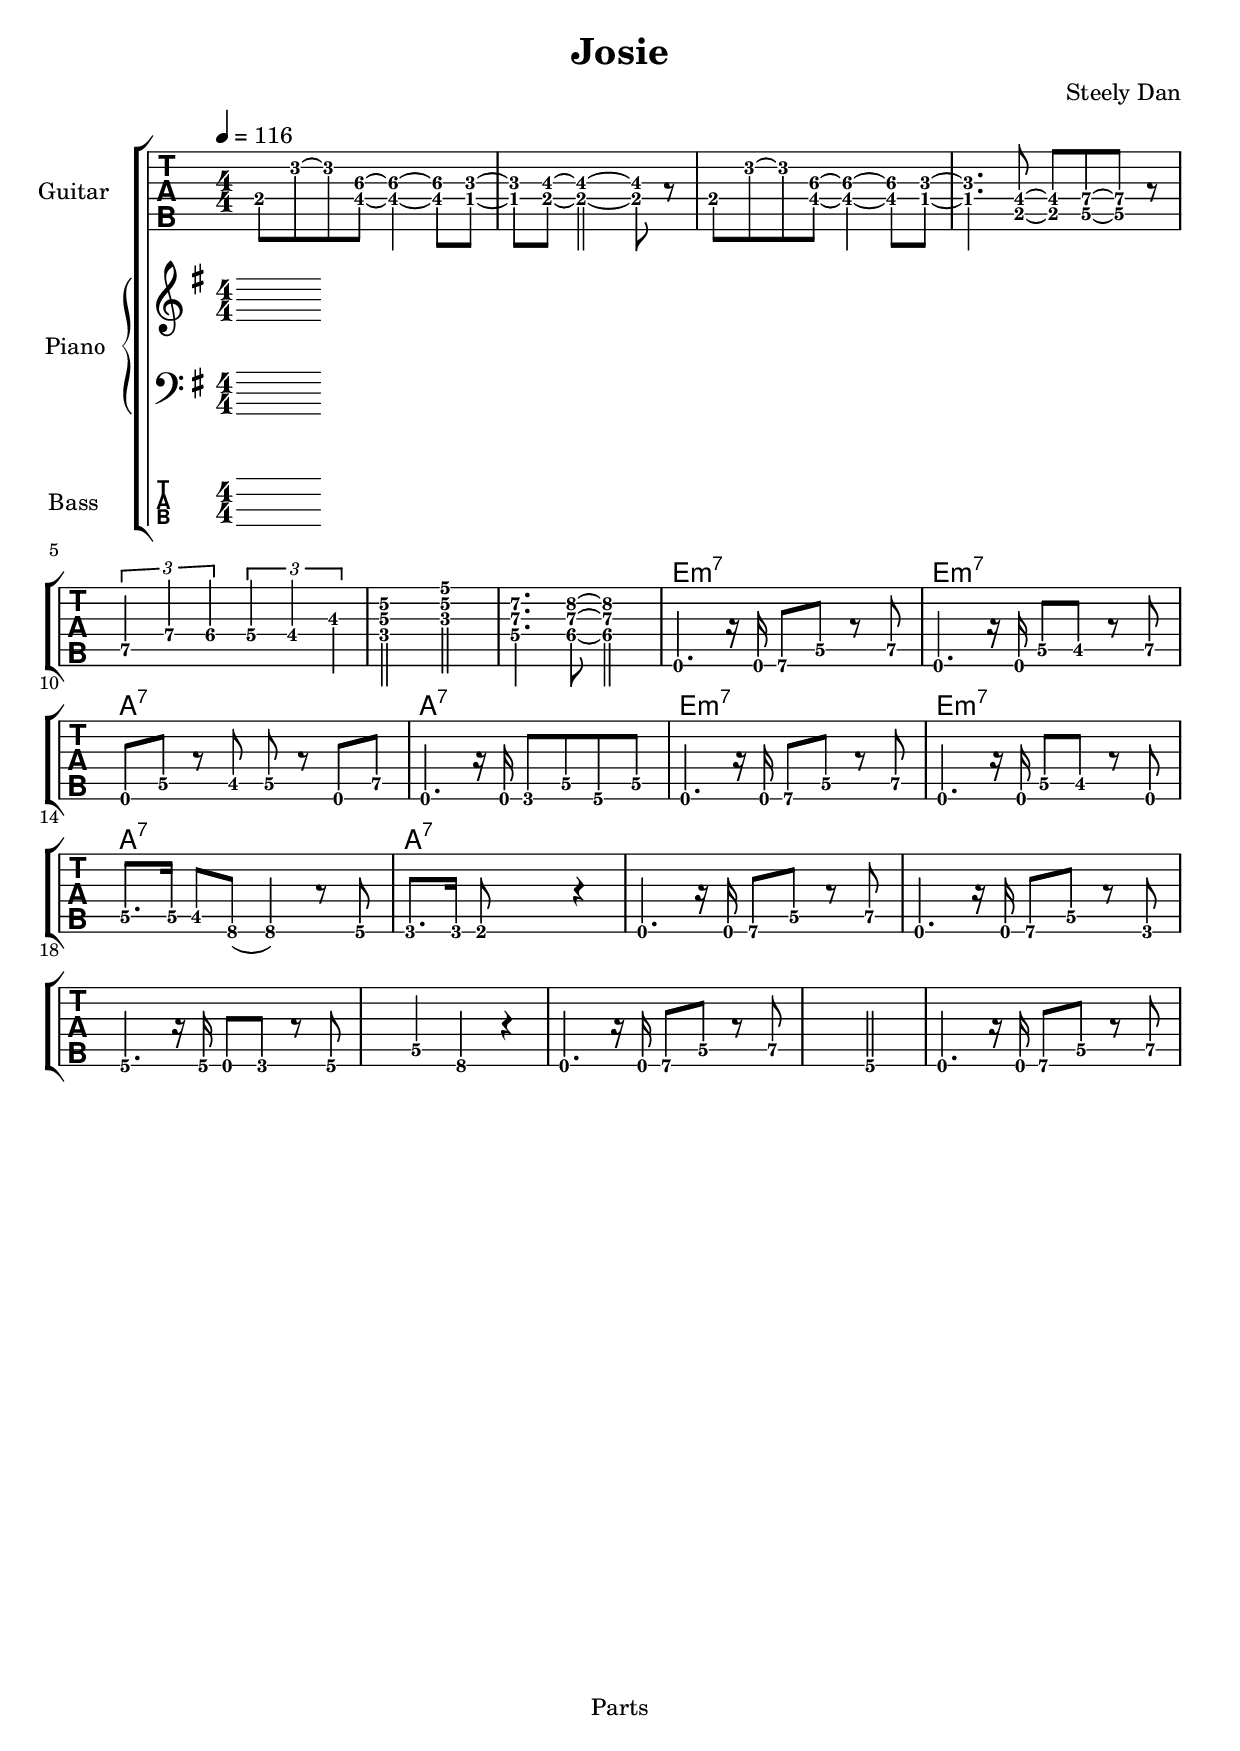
\version "2.18.2"
\header {
  title = "Josie"
  subtitle = ""
  arranger = ""
  composer = "Steely Dan"
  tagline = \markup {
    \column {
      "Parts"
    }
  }
}
% To make the example display in the documentation
\paper {
  %  paper-width = 130
}
%#(set-global-staff-size 16)
\include "english.ly"

%%%%%%%%%%%% Some macros %%%%%%%%%%%%%%%%%%%
sd = {
  \stemDown
}

sl = {
  \override NoteHead.style = #'slash
  \hide Stem
}
nsl = {
  \revert NoteHead.style
  \undo \hide Stem
}
crOn = \override NoteHead.style = #'cross
crOff = \revert NoteHead.style

main_riff = { }

%% insert chord name style stuff here.

jazzChords = { }

%%%%%%%%%%%% Keys'n'thangs %%%%%%%%%%%%%%%%%

global = {
   \numericTimeSignature
  \time 4/4
  \tempo 4 = 116
}

Key = { \key g \major }

% ############ Horns ############

% ------ Alto Saxophone ------
alto = \transpose c a \relative c' {
  \Key
  \main_riff
}
altoHarmony = \transpose c' a {
  \jazzChords
}
altoSax = {
  \global
  \clef treble
  <<
    \alto
  >>
}

% ############ Rhythm Section #############

% ------ Guitar 1 ------
gtr_intro = { 
  e,8\4 d'8\2~ d8\2 <fs,\4 cs'\3>8~ <fs\4 cs'\3>4~ <fs\4 cs'\3>8 <ef\4 bf'\3>8~ |
  <ef\4 bf'\3>8 <e\4 b'\3>8~ <e\4 b'\3>2~ <e\4 b'\3>8 r8 |
   e8\4 d'8\2~ d8\2 <fs,\4 cs'\3>8~ <fs\4 cs'\3>4~ <fs\4 cs'\3>8 <ef\4 bf'\3>8~ |
 <ef\4 bf'\3>4. <b\5 fs'\4>8~ <b\5 fs'\4>8 <d\5 a'\4>8~ <d\5 a'\4>8 r8 |
\tuplet 3/2 {e4\5 a4\4 gs\4 } \tuplet 3/2 {g4\4 fs4\4 b4\3 } | 
<f\4 c'\3 e\2>2 <bf e a>2 | 
 \set TabStaff.minimumFret = #5 <g\4 d' fs>4. <gs\4 d'\3 g\2>8~  <gs\4 d'\3 g\2>2 |    
 
}

gtr_verse_riff = {
  e,4. r16 e b'8\6 d8\5 r8 e8\5 |  
  e,4. r16 e d'8\5 cs\5 r8 e8\5 |
  e,8 d'\5 r8 cs\5 d\5 r8 e, e'8\5 |
  e,4. r16 e g8\6 d'8\5 a8\6 d8\5 |
  e,4. r16 e b'8\6 d8\5 r8 e8\5 |  
  e,4. r16 e d'8\5 cs\5 r8 e,8 |
  d'8.\5 d16\5 cs8\5 c8( c4) r8 a8\6 |
  g8.\6 g16\6 fs8\6 f8( f4) r4 |
  e4. r16 e b'8\6 d8\5 r8 e8\5 |  
  e,4. r16 e b'8\6 d8\5 r8 g,8\6 |  
  a4.\6 r16 a\6 e8\6 g8\6 r8 a8\6 |  
  g4 d'4\5 c4 r4 |
  e,4. r16 e b'8\6 d8\5 r8 e8\5 |  
  g,2 a2\6 |
  e4. r16 e b'8\6 d8\5 r8 e8\5 |  
}

gtr = \relative c' {
  \Key
  \set TabStaff.minimumFret = #1
 %\set TabStaff.restrainOpenStrings = ##t
  \clef moderntab
  \gtr_intro
  \gtr_verse_riff  
  
 
}
gtrHarmony = \chordmode {
  \jazzChords
  s1 s1 s1 s1 s1 |
  s1 s1
  e1:min7 e:min7 a:7 a:7
  e1:min7 e:min7 a:7 a:7
}
guitar = {
  \tabFullNotation
  \global
  <<
    \gtr
  >>
}

%% ------ Piano ------
rhUpper = \relative c'' {
  \voiceOne
  \Key
  \sd
  \main_riff
}
rhLower = \relative c' {
  \voiceTwo
  \Key

}

lhUpper = \relative c {
  \voiceOne
  \Key
  \sd
  \main_riff
}
lhLower = \relative c {
  \voiceTwo
  \Key

}

PianoRH = {
  \clef treble
  \global
  <<
    \new Voice = "one" \rhUpper
    \new Voice = "two" \rhLower
  >>
}
PianoLH = {
  \clef bass
  \global
  <<
    \new Voice = "one" \lhUpper
    \new Voice = "two" \lhLower
  >>
}

piano = {
  <<
    \new Staff = "upper" \PianoRH
    \new Staff = "lower" \PianoLH
  >>
}

% ------ Bass Guitar ------
Bass = \relative c {
  \Key
  \set TabStaff.minimumFret = #5
  \clef moderntab

}
bass = {
  \tabFullNotation
  \global
  <<
    \Bass
  >>
}

% ------ Drums ------
up = \drummode {
  \voiceOne
  cymr8 cymr cymr cymr cymr cymr cymr cymr |
  cymr8 cymr cymr cymr cymr cymr cymr cymr |
  cymr8 cymr cymr cymr cymr cymr cymr cymr |
  cymr8 cymc r cymc r cymc r cymr |
}
down = \drummode {
  \voiceTwo
  bd8 cymr bd bd ss bd cymr bd |
  bd8 cymr bd bd ss bd cymr bd |
  bd8 cymr bd bd ss bd cymr bd |
  bd8 ss bd cymc bd cymc ss bd |
}

drumContents = {
  \global
  <<
    \new DrumVoice \up
    \new DrumVoice \down
  >>
}

%%%%%%%%% It All Goes Together Here %%%%%%%%%%%%%%%%%%%%%%

\score {
  <<
%    \new StaffGroup = "horns" <<
%      \new Staff = "tenosax" \with {
%        instrumentName = #"Alto Sax"
%       midiInstrument = #"alto sax"
%      }
%      \altoSax
%   >>

    \new StaffGroup = "rhythm" <<
      \new ChordNames = "chords" \gtrHarmony
      \new TabStaff = "guitar"  \with { 
	     instrumentName = #"Guitar" 
	    % stringTunings = \stringTuning <b,, e, a, d fs b>
		 }
      \guitar
      \new PianoStaff = "piano" \with {
        instrumentName = #"Piano"
        midiInstrument = #"rock organ"
      }
      \piano
      \new TabStaff = "bass"  \with {
        instrumentName = #"Bass" stringTunings = #bass-tuning
      }
      \bass
      %     \new DrumStaff \with { instrumentName = #"Drums" }
      %     \drumContents
    >>
  >>
  \layout {
    \context { \Staff \RemoveEmptyStaves }
    \context {
      \Score
      \override BarNumber.padding = #3
      \override RehearsalMark.padding = #2
      skipBars = ##t
    }
  }
  \midi {
    \tempo 4 = 154
  }
}

